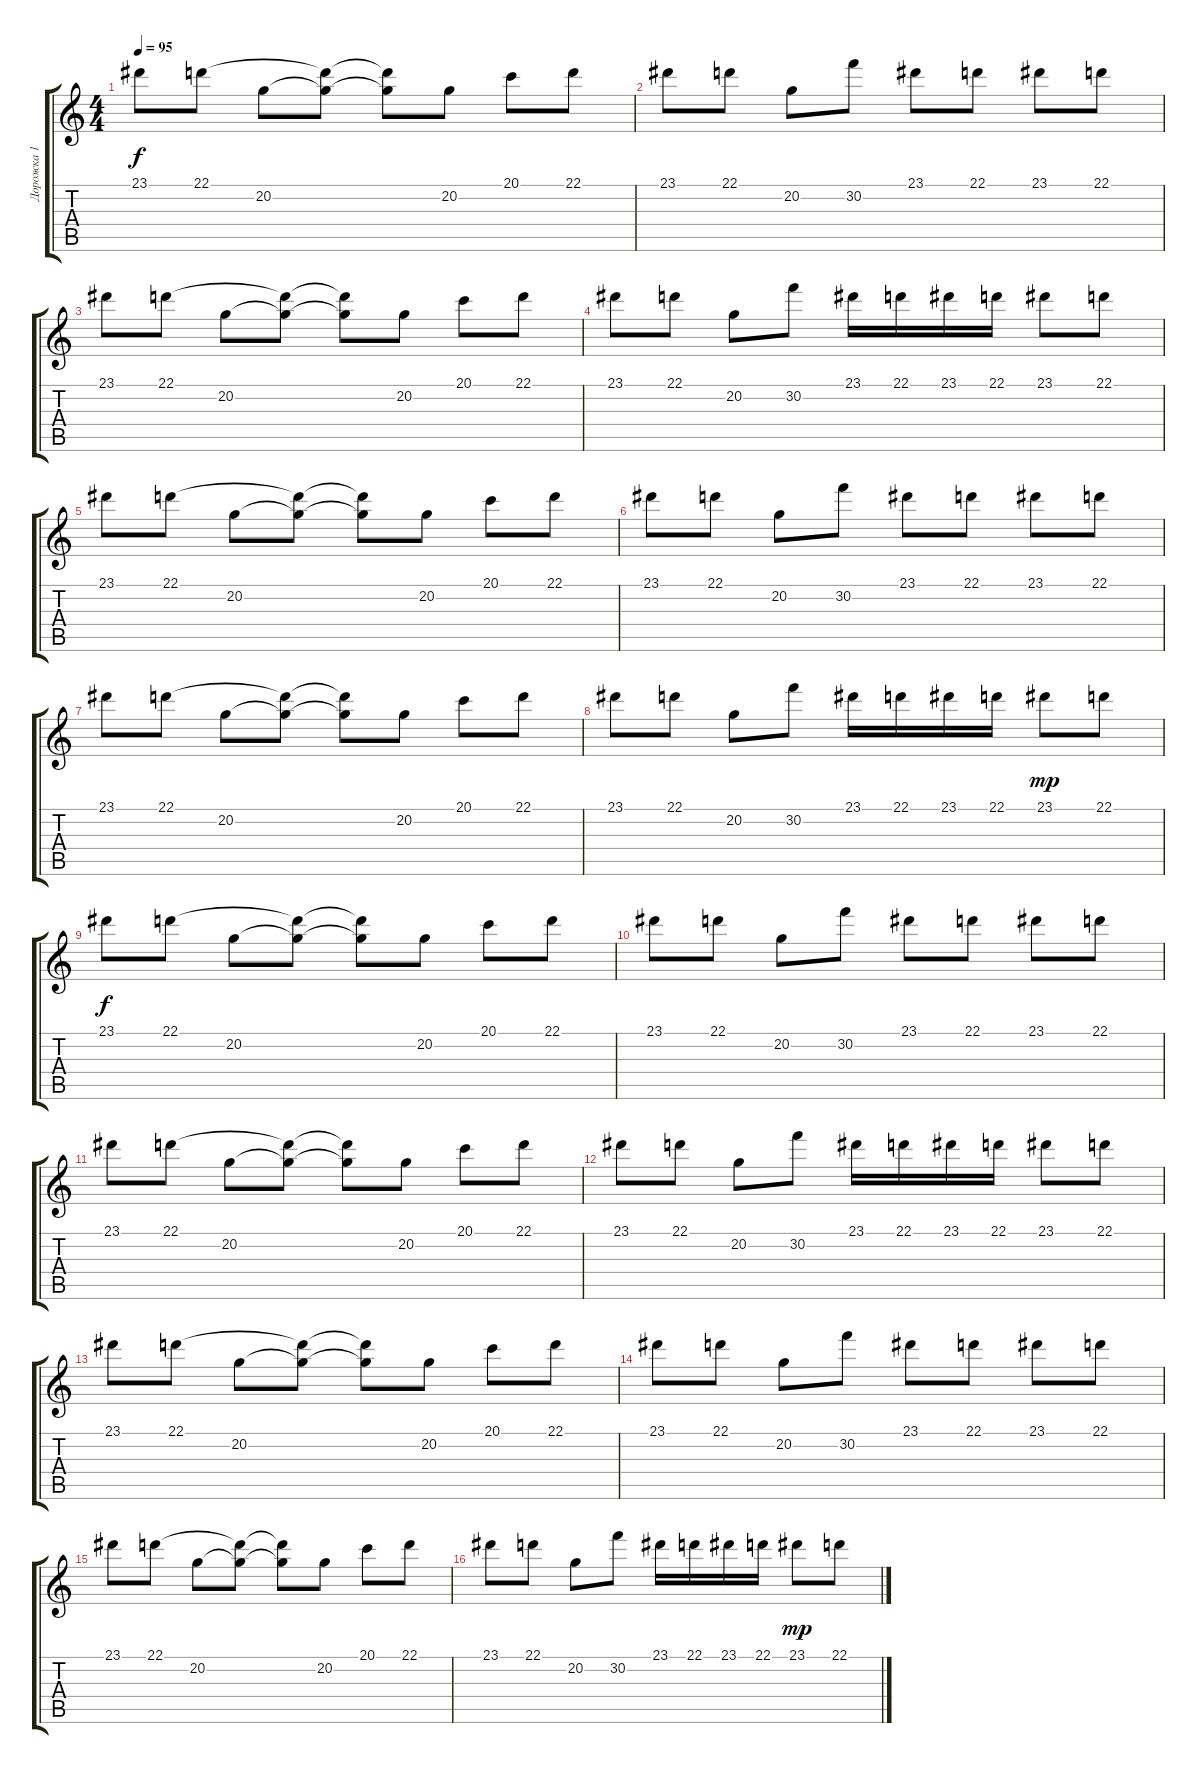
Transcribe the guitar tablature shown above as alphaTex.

\track ("Дорожка 1" "Дорожка 1") {instrument acousticgrandpiano}
\staff {score tabs}
\tuning (E4 B3 G3 D3 A2 E2) {hide}
\ts (4 4)
\tempo 95
\clef g2
\ks c
23.1.8{dy f} 22.1.8 20.2.8 (22.1{t} 20.2{t}).8 (22.1{t} 20.2{t}).8 20.2.8 20.1.8 22.1.8 |
23.1.8 22.1.8 20.2.8 30.2.8 23.1.8 22.1.8 23.1.8 22.1.8 |
23.1.8 22.1.8 20.2.8 (22.1{t} 20.2{t}).8 (22.1{t} 20.2{t}).8 20.2.8 20.1.8 22.1.8 |
23.1.8 22.1.8 20.2.8 30.2.8 23.1.16 22.1.16 23.1.16 22.1.16 23.1.8 22.1.8 |
23.1.8 22.1.8 20.2.8 (22.1{t} 20.2{t}).8 (22.1{t} 20.2{t}).8 20.2.8 20.1.8 22.1.8 |
23.1.8 22.1.8 20.2.8 30.2.8 23.1.8 22.1.8 23.1.8 22.1.8 |
23.1.8 22.1.8 20.2.8 (22.1{t} 20.2{t}).8 (22.1{t} 20.2{t}).8 20.2.8 20.1.8 22.1.8 |
23.1.8 22.1.8 20.2.8 30.2.8 23.1.16 22.1.16 23.1.16 22.1.16 23.1.8{dy mp} 22.1.8 |
23.1.8{dy f} 22.1.8 20.2.8 (22.1{t} 20.2{t}).8 (22.1{t} 20.2{t}).8 20.2.8 20.1.8 22.1.8 |
23.1.8 22.1.8 20.2.8 30.2.8 23.1.8 22.1.8 23.1.8 22.1.8 |
23.1.8 22.1.8 20.2.8 (22.1{t} 20.2{t}).8 (22.1{t} 20.2{t}).8 20.2.8 20.1.8 22.1.8 |
23.1.8 22.1.8 20.2.8 30.2.8 23.1.16 22.1.16 23.1.16 22.1.16 23.1.8 22.1.8 |
23.1.8 22.1.8 20.2.8 (22.1{t} 20.2{t}).8 (22.1{t} 20.2{t}).8 20.2.8 20.1.8 22.1.8 |
23.1.8 22.1.8 20.2.8 30.2.8 23.1.8 22.1.8 23.1.8 22.1.8 |
23.1.8 22.1.8 20.2.8 (22.1{t} 20.2{t}).8 (22.1{t} 20.2{t}).8 20.2.8 20.1.8 22.1.8 |
23.1.8 22.1.8 20.2.8 30.2.8 23.1.16 22.1.16 23.1.16 22.1.16 23.1.8{dy mp} 22.1.8
